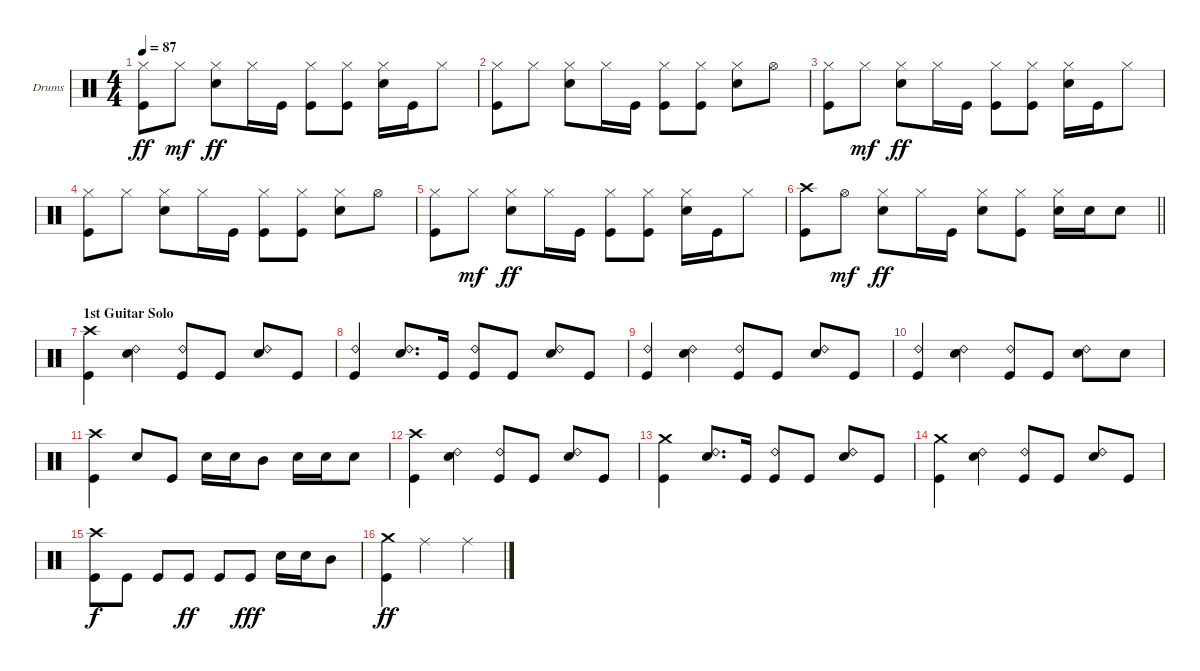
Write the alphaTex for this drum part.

\bracketExtendMode groupsimilarinstruments
\firstSystemTrackNameOrientation horizontal
\otherSystemsTrackNameOrientation horizontal
\track ("Drumkit" "Drums") {instrument percussion}
\staff {score}
\articulation defaults
\ts (4 4)
\tempo 87
\clef neutral
\ks c
("Kick (hit)" "Hi-Hat (closed)").8{dy ff} "Hi-Hat (closed)".8{dy mf} ("Snare (hit) 2" "Hi-Hat (closed)").8{dy ff} "Hi-Hat (closed)".16 "Kick (hit)".16 ("Kick (hit)" "Hi-Hat (closed)").8 ("Kick (hit)" "Hi-Hat (closed)").8 ("Snare (hit) 2" "Hi-Hat (closed)").16 "Kick (hit)".16 "Hi-Hat (closed)".8 |
("Kick (hit)" "Hi-Hat (closed)").8 "Hi-Hat (closed)".8 ("Snare (hit) 2" "Hi-Hat (closed)").8 "Hi-Hat (closed)".16 "Kick (hit)".16 ("Kick (hit)" "Hi-Hat (closed)").8 ("Kick (hit)" "Hi-Hat (closed)").8 ("Snare (hit) 2" "Hi-Hat (closed)").8 "Hi-Hat (open)".8 |
("Kick (hit)" "Hi-Hat (closed)").8 "Hi-Hat (closed)".8{dy mf} ("Snare (hit) 2" "Hi-Hat (closed)").8{dy ff} "Hi-Hat (closed)".16 "Kick (hit)".16 ("Kick (hit)" "Hi-Hat (closed)").8 ("Kick (hit)" "Hi-Hat (closed)").8 ("Snare (hit) 2" "Hi-Hat (closed)").16 "Kick (hit)".16 "Hi-Hat (closed)".8 |
("Kick (hit)" "Hi-Hat (closed)").8 "Hi-Hat (closed)".8 ("Snare (hit) 2" "Hi-Hat (closed)").8 "Hi-Hat (closed)".16 "Kick (hit)".16 ("Kick (hit)" "Hi-Hat (closed)").8 ("Kick (hit)" "Hi-Hat (closed)").8 ("Snare (hit) 2" "Hi-Hat (closed)").8 "Hi-Hat (open)".8 |
("Kick (hit)" "Hi-Hat (closed)").8 "Hi-Hat (closed)".8{dy mf} ("Snare (hit) 2" "Hi-Hat (closed)").8{dy ff} "Hi-Hat (closed)".16 "Kick (hit)".16 ("Kick (hit)" "Hi-Hat (closed)").8 ("Kick (hit)" "Hi-Hat (closed)").8 ("Snare (hit) 2" "Hi-Hat (closed)").16 "Kick (hit)".16 "Hi-Hat (closed)".8 |
\barLineRight lightlight
("Crash high (hit)" "Kick (hit)").8 "Hi-Hat (open)".8{dy mf} ("Snare (hit) 2" "Hi-Hat (closed)").8{dy ff} "Hi-Hat (closed)".16 "Kick (hit)".16 ("Hi-Hat (closed)" "Snare (hit) 2").8 ("Kick (hit)" "Hi-Hat (closed)").8 ("Snare (hit) 2" "Hi-Hat (closed)").16 "Snare (hit) 2".16 "Snare (hit) 2".8 |
\section ("" "1st Guitar Solo")
("Crash high (hit)" "Kick (hit)").4 ("Ride (bell) 2" "Snare (hit) 2").4 ("Kick (hit)" "Ride (bell) 2").8 "Kick (hit)".8 ("Snare (hit) 2" "Ride (bell) 2").8 "Kick (hit)".8 |
("Ride (bell) 2" "Kick (hit)").4 ("Snare (hit) 2" "Ride (bell) 2").8{d} "Kick (hit)".16 ("Kick (hit)" "Ride (bell) 2").8 "Kick (hit)".8 ("Ride (bell) 2" "Snare (hit) 2").8 "Kick (hit)".8 |
("Kick (hit)" "Ride (bell) 2").4 ("Snare (hit) 2" "Ride (bell) 2").4 ("Kick (hit)" "Ride (bell) 2").8 "Kick (hit)".8 ("Snare (hit) 2" "Ride (bell) 2").8 "Kick (hit)".8 |
("Kick (hit)" "Ride (bell) 2").4 ("Snare (hit) 2" "Ride (bell) 2").4 ("Kick (hit)" "Ride (bell) 2").8 "Kick (hit)".8 ("Snare (hit) 2" "Ride (bell) 2").8 "Snare (hit) 2".8 |
("Kick (hit)" "Crash high (hit)").4 "Snare (hit) 2".8 "Kick (hit)".8 "Snare (hit) 2".16 "Snare (hit) 2".16 "Mid Tom (hit)".8 "Snare (hit) 2".16 "Snare (hit) 2".16 "Snare (hit) 2".8 |
("Crash high (hit)" "Kick (hit)").4 ("Ride (bell) 2" "Snare (hit) 2").4 ("Kick (hit)" "Ride (bell) 2").8 "Kick (hit)".8 ("Snare (hit) 2" "Ride (bell) 2").8 "Kick (hit)".8 |
("Kick (hit)" "Crash medium (hit)").4 ("Snare (hit) 2" "Ride (bell) 2").8{d} "Kick (hit)".16 ("Kick (hit)" "Ride (bell) 2").8 "Kick (hit)".8 ("Ride (bell) 2" "Snare (hit) 2").8 "Kick (hit)".8 |
("Kick (hit)" "Crash medium (hit)").4 ("Snare (hit) 2" "Ride (bell) 2").4 ("Kick (hit)" "Ride (bell) 2").8 "Kick (hit)".8 ("Snare (hit) 2" "Ride (bell) 2").8 "Kick (hit)".8 |
("Kick (hit)" "Crash high (hit)").8{dy f} "Kick (hit)".8 "Kick (hit)".8 "Kick (hit)".8{dy ff} "Kick (hit)".8 "Kick (hit)".8{dy fff} "Snare (hit) 2".16 "Snare (hit) 2".16 "Mid Tom (hit)".8 |
("Kick (hit)" "Crash medium (hit)").4{dy ff} "Ride (middle)".2 "Ride (middle)".4
